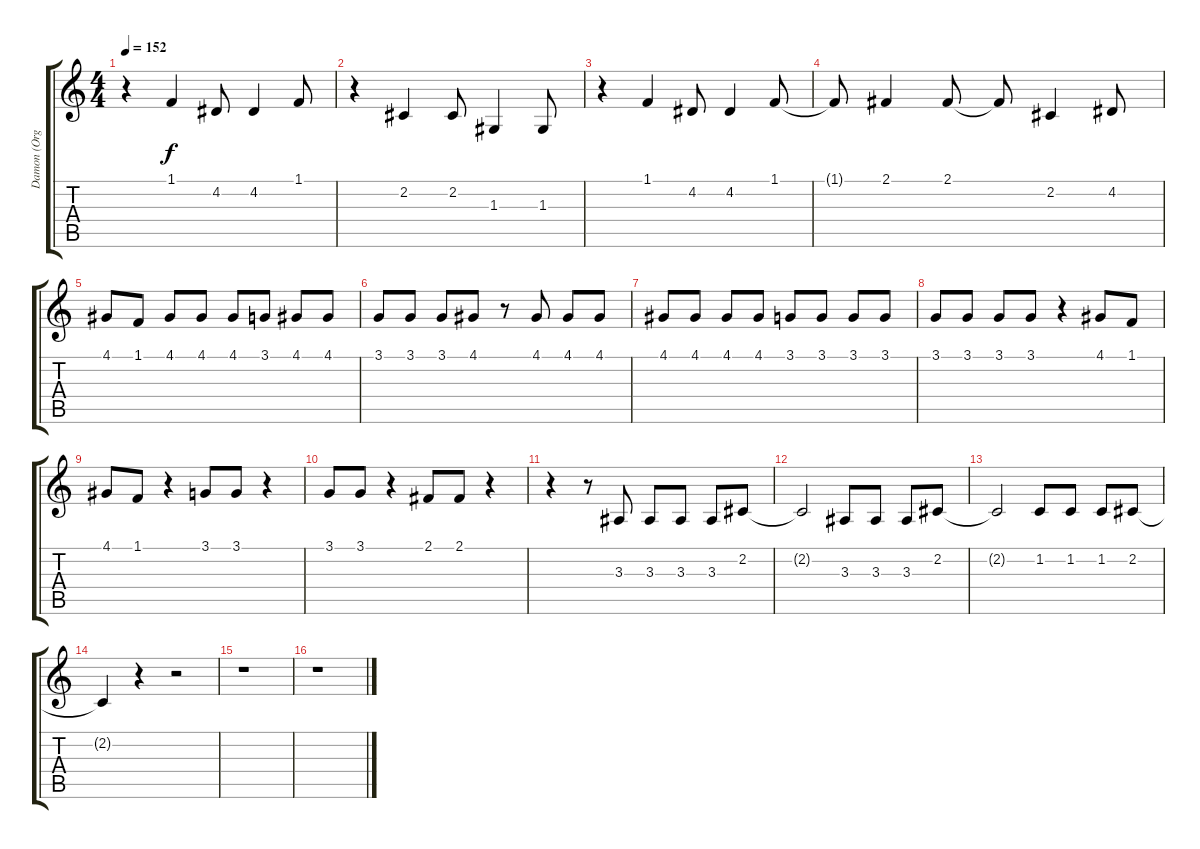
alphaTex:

\track ("Damon (Organ)" "Damon (Org") {instrument drawbarorgan}
\staff {score tabs}
\tuning (E4 B3 G3 D3 A2 E2) {hide}
\ts (4 4)
\tempo 152
\clef g2
\ks c
r.4{dy f} 1.1.4 4.2.8 4.2.4 1.1.8 |
r.4 2.2.4 2.2.8 1.3.4 1.3.8 |
r.4 1.1.4 4.2.8 4.2.4 1.1.8 |
1.1{t}.8 2.1.4 2.1.8 2.1{t}.8 2.2.4 4.2.8 |
4.1.8 1.1.8 4.1.8 4.1.8 4.1.8 3.1.8 4.1.8 4.1.8 |
3.1.8 3.1.8 3.1.8 4.1.8 r.8 4.1.8 4.1.8 4.1.8 |
4.1.8 4.1.8 4.1.8 4.1.8 3.1.8 3.1.8 3.1.8 3.1.8 |
3.1.8 3.1.8 3.1.8 3.1.8 r.4 4.1.8 1.1.8 |
4.1.8 1.1.8 r.4 3.1.8 3.1.8 r.4 |
3.1.8 3.1.8 r.4 2.1.8 2.1.8 r.4 |
r.4 r.8 3.3.8 3.3.8 3.3.8 3.3.8 2.2.8 |
2.2{t}.2 3.3.8 3.3.8 3.3.8 2.2.8 |
2.2{t}.2 1.2.8 1.2.8 1.2.8 2.2.8 |
2.2{t}.4 r.4 r.2 |
r.1 |
r.1
